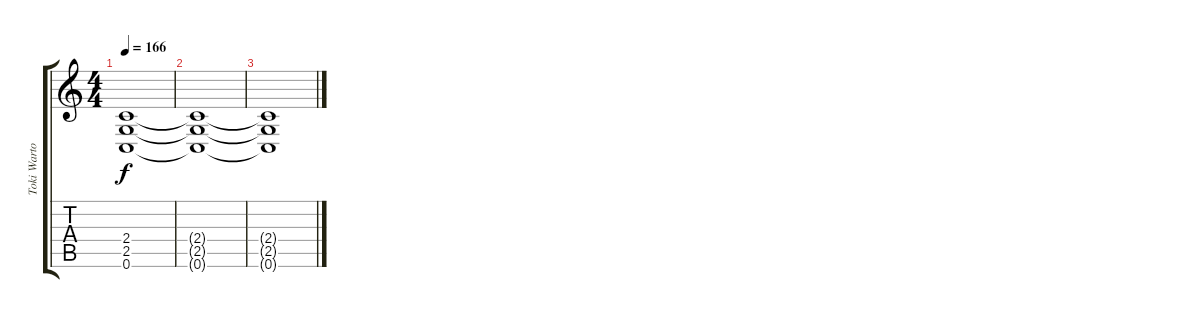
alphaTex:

\track ("Toki Wartooth" "Toki Warto") {instrument overdrivenguitar}
\staff {score tabs}
\tuning (C4 G3 Eb3 Bb2 F2 C2) {hide}
\ts (4 4)
\tempo 166
\clef g2
\ks c
(2.4{t} 2.5{t} 0.6{t}).1{dy f} |
(2.4{t} 2.5{t} 0.6{t}).1 |
(2.4{t} 2.5{t} 0.6{t}).1
